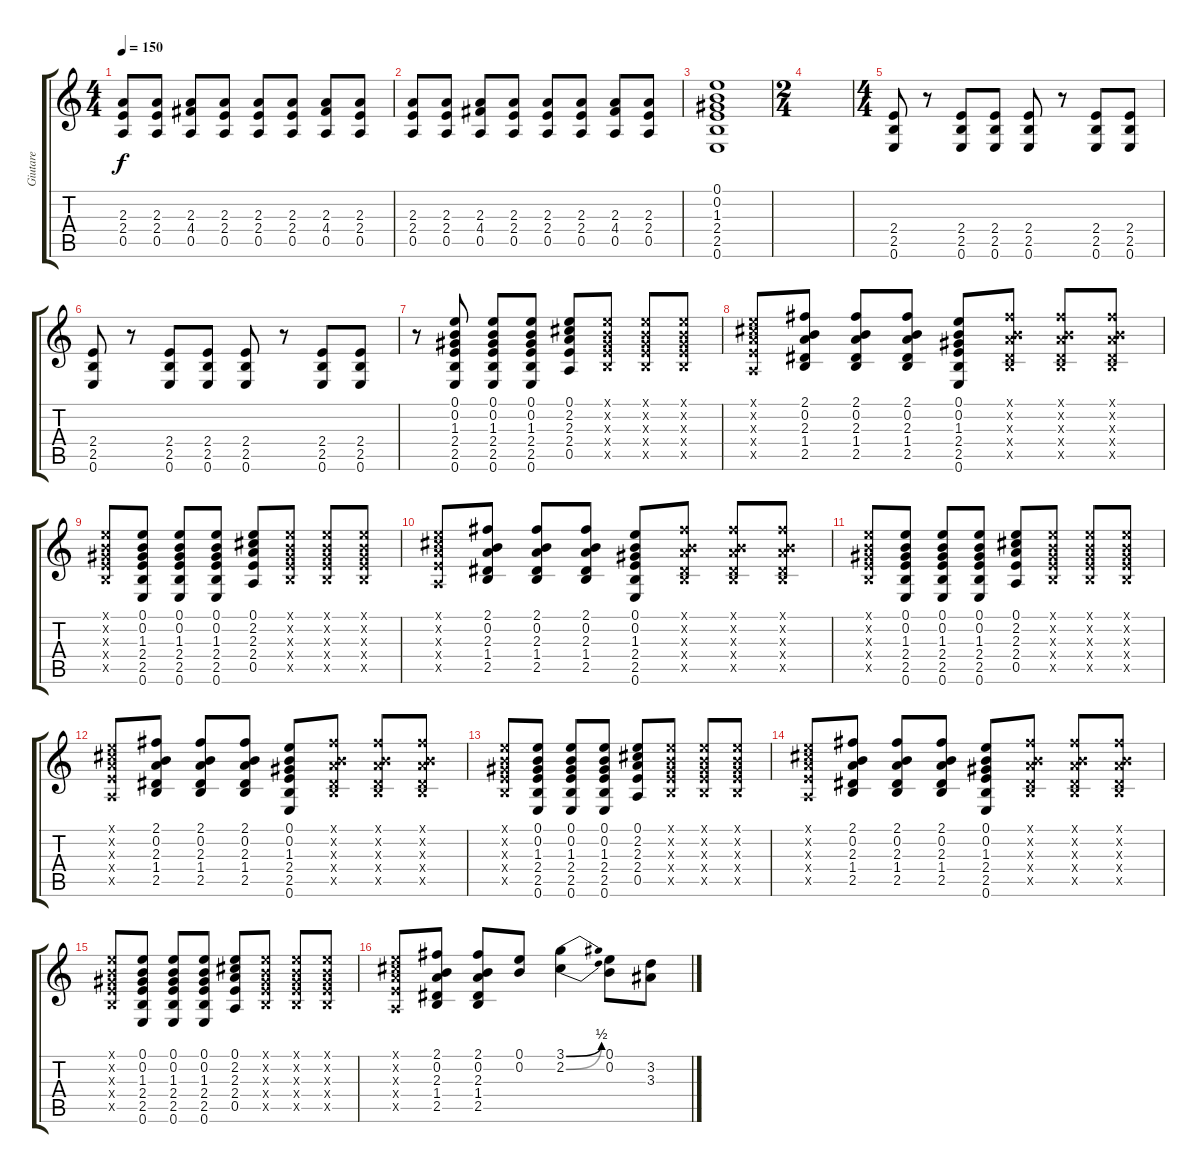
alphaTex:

\track ("Giutare" "Giutare") {instrument electricguitarjazz}
\staff {score tabs}
\tuning (E4 B3 G3 D3 A2 E2) {hide}
\ts (4 4)
\tempo 150
\clef g2
\ks c
(2.3 2.4 0.5).8{dy f} (2.3 2.4 0.5).8 (2.3 4.4 0.5).8 (2.3 2.4 0.5).8 (2.3 2.4 0.5).8 (2.3 2.4 0.5).8 (2.3 4.4 0.5).8 (2.3 2.4 0.5).8 |
(2.3 2.4 0.5).8 (2.3 2.4 0.5).8 (2.3 4.4 0.5).8 (2.3 2.4 0.5).8 (2.3 2.4 0.5).8 (2.3 2.4 0.5).8 (2.3 4.4 0.5).8 (2.3 2.4 0.5).8 |
(0.1 0.2 1.3 2.4 2.5 0.6).1 |
\ts (2 4)
|
\ts (4 4)
(2.4 2.5 0.6).8 r.8 (2.4 2.5 0.6).8 (2.4 2.5 0.6).8 (2.4 2.5 0.6).8 r.8 (2.4 2.5 0.6).8 (2.4 2.5 0.6).8 |
(2.4 2.5 0.6).8 r.8 (2.4 2.5 0.6).8 (2.4 2.5 0.6).8 (2.4 2.5 0.6).8 r.8 (2.4 2.5 0.6).8 (2.4 2.5 0.6).8 |
r.8 (0.1 0.2 1.3 2.4 2.5 0.6).8 (0.1 0.2 1.3 2.4 2.5 0.6).8 (0.1 0.2 1.3 2.4 2.5 0.6).8 (0.1 2.2 2.3 2.4 0.5).8 (0.1{x} 0.2{x} 1.3{x} 2.4{x} 2.5{x}).8 (0.1{x} 0.2{x} 1.3{x} 2.4{x} 2.5{x}).8 (0.1{x} 0.2{x} 1.3{x} 2.4{x} 2.5{x}).8 |
(0.1{x} 2.2{x} 2.3{x} 2.4{x} 0.5{x}).8 (2.1 0.2 2.3 1.4 2.5).8 (2.1 0.2 2.3 1.4 2.5).8 (2.1 0.2 2.3 1.4 2.5).8 (0.1 0.2 1.3 2.4 2.5 0.6).8 (2.1{x} 0.2{x} 2.3{x} 1.4{x} 2.5{x}).8 (2.1{x} 0.2{x} 2.3{x} 1.4{x} 2.5{x}).8 (2.1{x} 0.2{x} 2.3{x} 1.4{x} 2.5{x}).8 |
(0.1{x} 0.2{x} 1.3{x} 2.4{x} 2.5{x}).8 (0.1 0.2 1.3 2.4 2.5 0.6).8 (0.1 0.2 1.3 2.4 2.5 0.6).8 (0.1 0.2 1.3 2.4 2.5 0.6).8 (0.1 2.2 2.3 2.4 0.5).8 (0.1{x} 0.2{x} 1.3{x} 2.4{x} 2.5{x}).8 (0.1{x} 0.2{x} 1.3{x} 2.4{x} 2.5{x}).8 (0.1{x} 0.2{x} 1.3{x} 2.4{x} 2.5{x}).8 |
(0.1{x} 2.2{x} 2.3{x} 2.4{x} 0.5{x}).8 (2.1 0.2 2.3 1.4 2.5).8 (2.1 0.2 2.3 1.4 2.5).8 (2.1 0.2 2.3 1.4 2.5).8 (0.1 0.2 1.3 2.4 2.5 0.6).8 (2.1{x} 0.2{x} 2.3{x} 1.4{x} 2.5{x}).8 (2.1{x} 0.2{x} 2.3{x} 1.4{x} 2.5{x}).8 (2.1{x} 0.2{x} 2.3{x} 1.4{x} 2.5{x}).8 |
(0.1{x} 0.2{x} 1.3{x} 2.4{x} 2.5{x}).8 (0.1 0.2 1.3 2.4 2.5 0.6).8 (0.1 0.2 1.3 2.4 2.5 0.6).8 (0.1 0.2 1.3 2.4 2.5 0.6).8 (0.1 2.2 2.3 2.4 0.5).8 (0.1{x} 0.2{x} 1.3{x} 2.4{x} 2.5{x}).8 (0.1{x} 0.2{x} 1.3{x} 2.4{x} 2.5{x}).8 (0.1{x} 0.2{x} 1.3{x} 2.4{x} 2.5{x}).8 |
(0.1{x} 2.2{x} 2.3{x} 2.4{x} 0.5{x}).8 (2.1 0.2 2.3 1.4 2.5).8 (2.1 0.2 2.3 1.4 2.5).8 (2.1 0.2 2.3 1.4 2.5).8 (0.1 0.2 1.3 2.4 2.5 0.6).8 (2.1{x} 0.2{x} 2.3{x} 1.4{x} 2.5{x}).8 (2.1{x} 0.2{x} 2.3{x} 1.4{x} 2.5{x}).8 (2.1{x} 0.2{x} 2.3{x} 1.4{x} 2.5{x}).8 |
(0.1{x} 0.2{x} 1.3{x} 2.4{x} 2.5{x}).8 (0.1 0.2 1.3 2.4 2.5 0.6).8 (0.1 0.2 1.3 2.4 2.5 0.6).8 (0.1 0.2 1.3 2.4 2.5 0.6).8 (0.1 2.2 2.3 2.4 0.5).8 (0.1{x} 0.2{x} 1.3{x} 2.4{x} 2.5{x}).8 (0.1{x} 0.2{x} 1.3{x} 2.4{x} 2.5{x}).8 (0.1{x} 0.2{x} 1.3{x} 2.4{x} 2.5{x}).8 |
(0.1{x} 2.2{x} 2.3{x} 2.4{x} 0.5{x}).8 (2.1 0.2 2.3 1.4 2.5).8 (2.1 0.2 2.3 1.4 2.5).8 (2.1 0.2 2.3 1.4 2.5).8 (0.1 0.2 1.3 2.4 2.5 0.6).8 (2.1{x} 0.2{x} 2.3{x} 1.4{x} 2.5{x}).8 (2.1{x} 0.2{x} 2.3{x} 1.4{x} 2.5{x}).8 (2.1{x} 0.2{x} 2.3{x} 1.4{x} 2.5{x}).8 |
(0.1{x} 0.2{x} 1.3{x} 2.4{x} 2.5{x}).8 (0.1 0.2 1.3 2.4 2.5 0.6).8 (0.1 0.2 1.3 2.4 2.5 0.6).8 (0.1 0.2 1.3 2.4 2.5 0.6).8 (0.1 2.2 2.3 2.4 0.5).8 (0.1{x} 0.2{x} 1.3{x} 2.4{x} 2.5{x}).8 (0.1{x} 0.2{x} 1.3{x} 2.4{x} 2.5{x}).8 (0.1{x} 0.2{x} 1.3{x} 2.4{x} 2.5{x}).8 |
(0.1{x} 2.2{x} 2.3{x} 2.4{x} 0.5{x}).8 (2.1 0.2 2.3 1.4 2.5).8 (2.1 0.2 2.3 1.4 2.5).8 (0.1 0.2).8 (3.1{be (bend 0 0 60 2)} 2.2{be (bend 0 0 60 2)}).4 (0.1 0.2).8 (3.2 3.3).8
